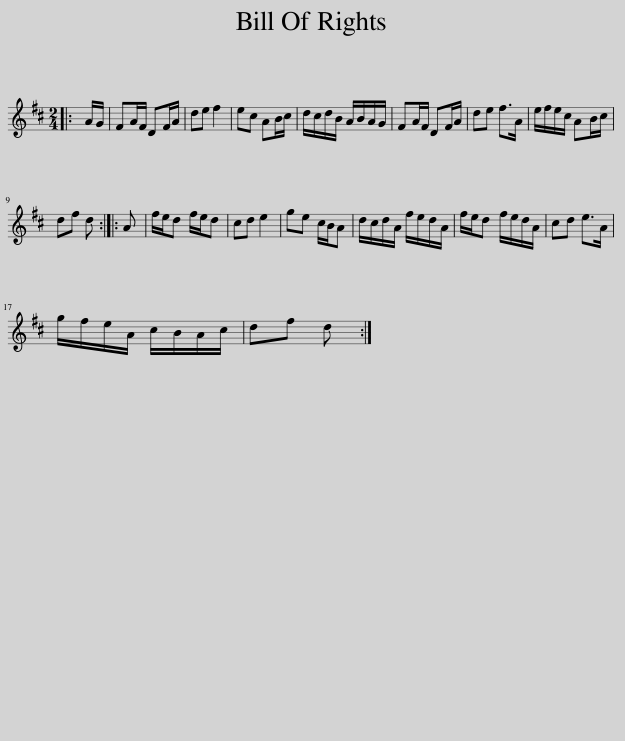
X:1
L:1/8
M:2/4
I:linebreak $
K:D
V:1 treble
V:1
|: A/G/ | FA/F/ DF/A/ | de f2 | ec AB/c/ | d/c/d/B/ A/B/A/G/ | %5
 FA/F/ DF/A/ | de f>A | e/f/e/c/ AB/c/ |$ df d :: A | %10
 f/e/d f/e/d | cd e2 | ge c/B/A | d/c/d/A/ f/e/d/A/ | f/e/d f/e/d/A/ | %15
 cd e>A |$ g/f/e/A/ c/B/A/c/ | df d :| %18
